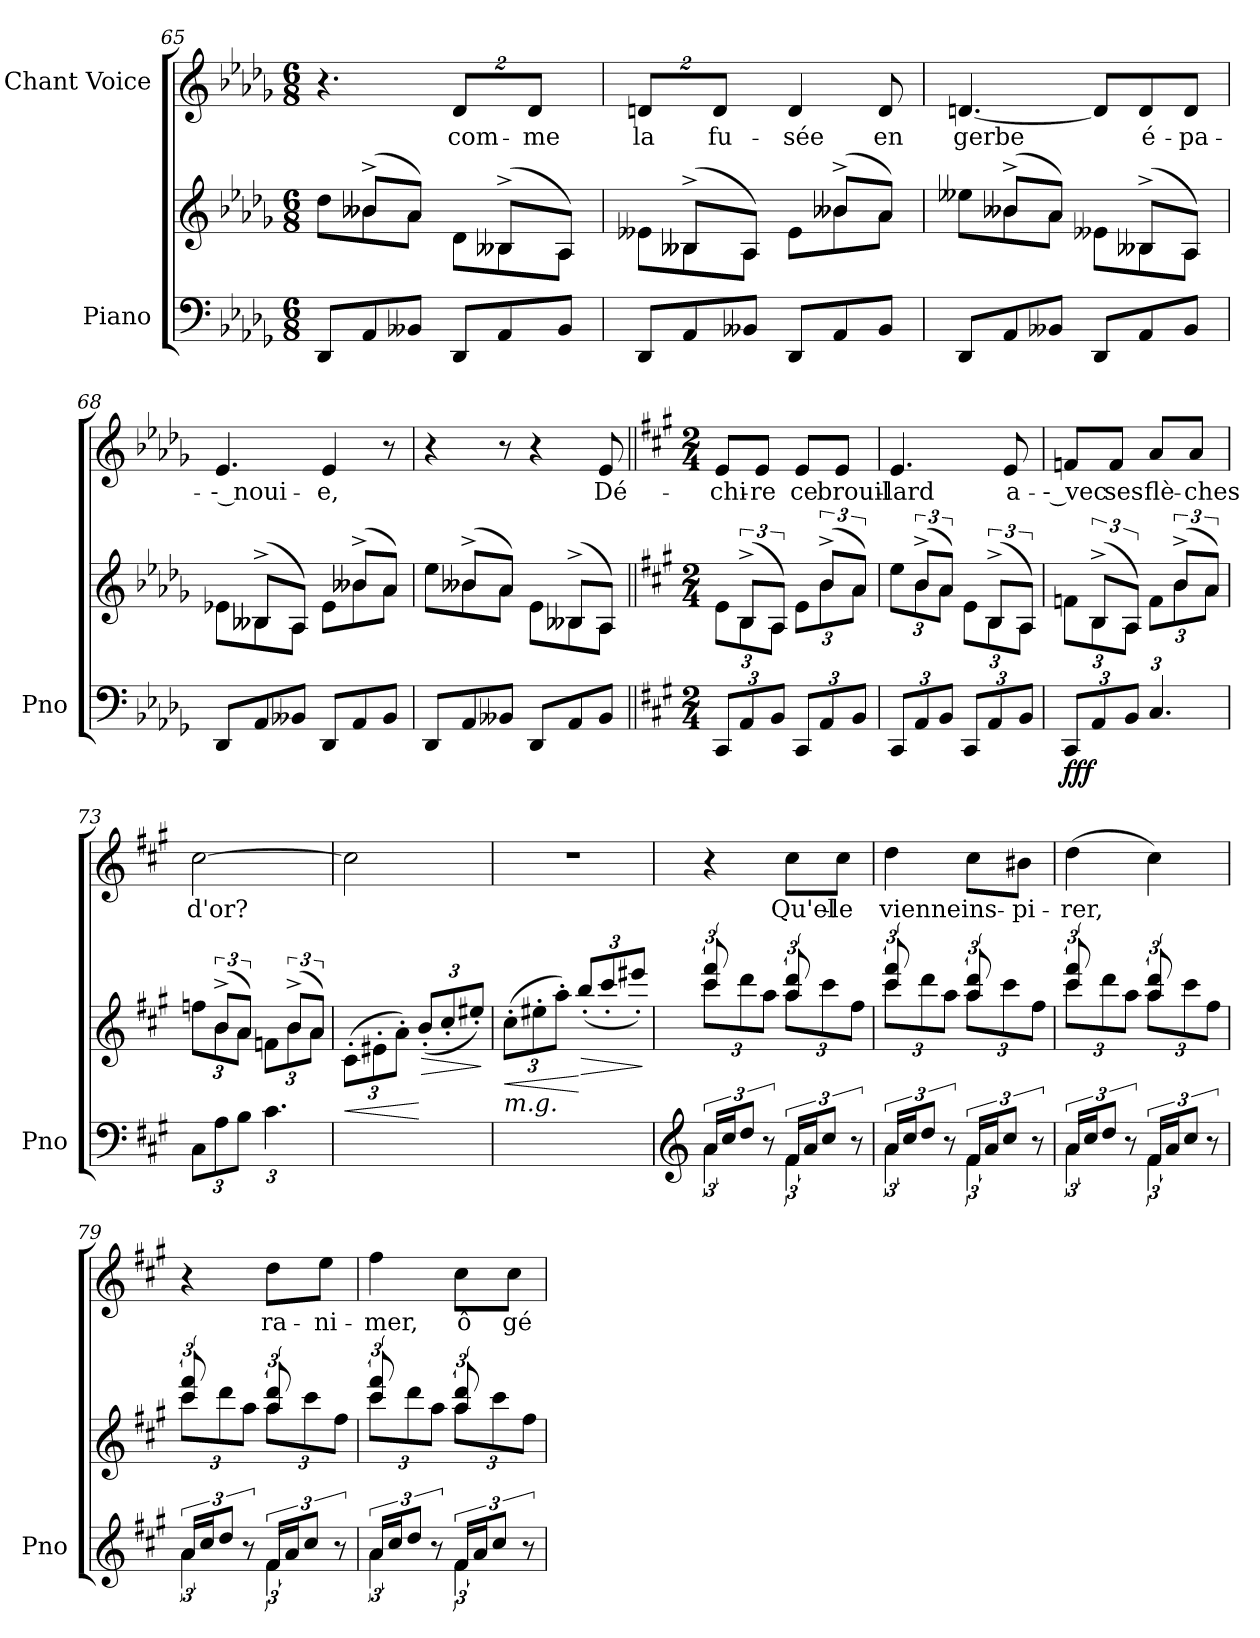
**kern	**kern	**dynam	**kern	**text
*part2	*part2	*part2	*part1	*part1
*staff3	*staff2	*staff2/3	*staff1	*staff1
*I"Piano	*	*	*I"Chant Voice	*
*I'Pno	*	*	*	*
*clefF4	*clefG2	*	*clefG2	*
*k[b-e-a-d-g-]	*k[b-e-a-d-g-]	*	*k[b-e-a-d-g-]	*
*M6/8	*M6/8	*	*M6/8	*
=65	=65	=65	=65	=65
*	*^	*	*	*
8DD-/L	8rddyy	8dd-\L	.	4.r	.
8AA-/	(>8b--X^/L	8b--\	.	.	.
8BB--X/J	8a-/J)	8a-\J	.	.	.
!	!	!	!	!	!LO:LY:b
8DD-/L	8ryy	8d-\L	.	16%3d-/L	com-
8AA-/	(>8B--X^/L	8B--\	.	.	.
!	!	!	!	!	!LO:LY:b
.	.	.	.	16%3d-/J	-me
8BB--/J	8A-/J)	8A-\J	.	.	.
=66	=66	=66	=66	=66	=66
!	!	!	!	!	!LO:LY:b
8DD-/L	8rddyy	8e--X\L	.	16%3dn/L	la
8AA-/	(>8B--X^/L	8B--\	.	.	.
!	!	!	!	!	!LO:LY:b
.	.	.	.	16%3d/J	fu-
8BB--X/J	8A-/J)	8A-\J	.	.	.
!	!	!	!	!	!LO:LY:b
8DD-/L	8ryy	8e--\L	.	4d/	-sée
8AA-/	(>8b--X^/L	8b--\	.	.	.
!	!	!	!	!	!LO:LY:b
8BB--/J	8a-/J)	8a-\J	.	8d/	en
=67	=67	=67	=67	=67	=67
!	!	!	!	!	!LO:LY:b
8DD-/L	8rddyy	8ee--X\L	.	[4.dn/	gerbe
8AA-/	(>8b--X^/L	8b--\	.	.	.
8BB--X/J	8a-/J)	8a-\J	.	.	.
8DD-/L	8ryy	8e--X\L	.	8d/L]	.
!	!	!	!	!	!LO:LY:b
8AA-/	(>8B--X^/L	8B--\	.	8d/	é-
!	!	!	!	!	!LO:LY:b
8BB--/J	8A-/J)	8A-\J	.	8d/J	-pa-
!!LO:PB:g=z
=68	=68	=68	=68	=68	=68
!	!	!	!	!	!LO:LY:b
8DD-/L	8rddyy	8e-X\L	.	4.e-/	-- noui-
8AA-/	(>8B--X^/L	8B--\	.	.	.
8BB--X/J	8A-/J)	8A-\J	.	.	.
!	!	!	!	!	!LO:LY:b
8DD-/L	8ryy	8e-\L	.	4e-/	-e,
8AA-/	(>8b--X^/L	8b--\	.	.	.
8BB--/J	8a-/J)	8a-\J	.	8r	.
=69	=69	=69	=69	=69	=69
8DD-/L	8rddyy	8ee-\L	.	4r	.
8AA-/	(>8b--X^/L	8b--\	.	.	.
8BB--X/J	8a-/J)	8a-\J	.	8r	.
8DD-/L	8ryy	8e-\L	.	4r	.
8AA-/	(>8B--X^/L	8B--\	.	.	.
!	!	!	!	!	!LO:LY:b
8BB--/J	8A-/J)	8A-\J	.	8e-/	Dé-
=70||	=70||	=70||	=70||	=70||	=70||
*k[f#c#g#]	*k[f#c#g#]	*	*	*k[f#c#g#]	*
*M2/4	*M2/4	*	*	*M2/4	*
*Xbrackettup	*	*Xbrackettup	*	*	*
*	*	*	*	*MM80	*
!	!	!	!	!	!LO:LY:b
12CC#/L	12ryy	12e\L	.	8e/L	-chi-
12AA/	(>12B^/L	12B\	.	.	.
!	!	!	!	!	!LO:LY:b
.	.	.	.	8e/J	-re
12BB/J	12A/J)	12A\J	.	.	.
*	*brackettup	*Xbrackettup	*	*	*
!	!	!	!	!	!LO:LY:b
12CC#/L	12ryy	12e\L	.	8e/L	ce
12AA/	(>12b^/L	12b\	.	.	.
!	!	!	!	!	!LO:LY:b
.	.	.	.	8e/J	brouil-
12BB/J	12a/J)	12a\J	.	.	.
=71	=71	=71	=71	=71	=71
*	*brackettup	*Xbrackettup	*	*	*
!	!	!	!	!	!LO:LY:b
12CC#/L	12ryy	12ee\L	.	4.e/	-lard
12AA/	(>12b^/L	12b\	.	.	.
12BB/J	12a/J)	12a\J	.	.	.
*	*brackettup	*Xbrackettup	*	*	*
12CC#/L	12ryy	12e\L	.	.	.
12AA/	(>12B^/L	12B\	.	.	.
!	!	!	!	!	!LO:LY:b
.	.	.	.	8e/	a-
12BB/J	12A/J)	12A\J	.	.	.
!!LO:LB:g=z
=72	=72	=72	=72	=72	=72
*	*brackettup	*Xbrackettup	*	*	*
!	!	!	!LO:DY:b=2	!	!LO:LY:b
!	!	!	!LO:DY:n=1:b	!	!
12CC#/L	12ryy	12fn\L	f ff	8fn/L	-- vec
12AA/	(>12B^/L	12B\	.	.	.
!	!	!	!	!	!LO:LY:b
.	.	.	.	8f/J	ses
12BB/J	12A/J)	12A\J	.	.	.
*	*brackettup	*Xbrackettup	*	*	*
!	!	!	!	!	!LO:LY:b
6.C#/	12ryy	12f\L	.	8a/L	flè-
.	(>12b^/L	12b\	.	.	.
!	!	!	!	!	!LO:LY:b
.	.	.	.	8a/J	-ches
.	12a/J)	12a\J	.	.	.
=73	=73	=73	=73	=73	=73
*	*brackettup	*Xbrackettup	*	*	*
!	!	!	!	!	!LO:LY:b
12C#\L	12ryy	12ffn\L	.	[2cc#\	d'or?
12A\	(>12b^/L	12b\	.	.	.
12B\J	12a/J)	12a\J	.	.	.
*	*brackettup	*Xbrackettup	*	*	*
6.c#\	12ryy	12fn\L	.	.	.
.	(>12b^/L	12b\	.	.	.
.	12a/J)	12a\J	.	.	.
=74	=74	=74	=74	=74	=74
!	!LO:TX:b:i:t=m.g.	!	!	!	!
!	!	!	!LO:HP:b	!	!
*	*v	*v	*	*	*
2ryy	(>12c#'\L	<	2cc#\]	.
.	12e#X'\	.	.	.
.	12a'\J)	.	.	.
!	!	!LO:HP:n=1:b	!	!
.	(<12b'/L	[ >	.	.
.	12cc#'/	.	.	.
.	12ee#X'/J)	.	.	.
.	.	]	.	.
=75	=75	=75	=75	=75
!	!LO:TX:b:i:t=m.g.	!	!	!
!	!	!LO:HP:b	!	!
2ryy	(>12cc#'\L	<	2r	.
.	12ee#X'\	.	.	.
.	12aa'\J)	.	.	.
!	!	!LO:HP:n=1:b	!	!
.	(<12bb'/L	[ >	.	.
.	12ccc#'/	.	.	.
.	12eee#X'/J)	.	.	.
.	.	]	.	.
=76	=76	=76	=76	=76
*clefG2	*	*	*	*
*	*^	*	*	*
*brackettup	*brackettup	*Xbrackettup	*	*	*
*^	*	*	*	*	*
24a/LL	6a\	12ccc#/ 12fff#/	12ccc#\L	.	4r	.
24cc#/J	.	.	.	.	.	.
12dd/J	.	12rddyy	12ddd\	.	.	.
12r	12ryy	12rddyy	12aa\J	.	.	.
*	*	*brackettup	*Xbrackettup	*	*	*
!	!	!	!	!	!	!LO:LY:b
24f#/LL	6f#\	12aa/ 12ddd/	12aa\L	.	8cc#\L	Qu'el-
24a/J	.	.	.	.	.	.
12cc#/J	.	12rddyy	12ccc#\	.	.	.
!	!	!	!	!	!	!LO:LY:b
.	.	.	.	.	8cc#\J	-le
12r	12ryy	12ryy	12ff#\J	.	.	.
!!LO:LB:g=z
=77	=77	=77	=77	=77	=77	=77
*	*	*brackettup	*Xbrackettup	*	*	*
!	!	!	!	!	!	!LO:LY:b
24a/LL	6a\	12ccc#/ 12fff#/	12ccc#\L	.	4dd\	vienne
24cc#/J	.	.	.	.	.	.
12dd/J	.	12rddyy	12ddd\	.	.	.
12r	12ryy	12rddyy	12aa\J	.	.	.
*	*	*brackettup	*Xbrackettup	*	*	*
!	!	!	!	!	!	!LO:LY:b
24f#/LL	6f#\	12aa/ 12ddd/	12aa\L	.	8cc#\L	ins-
24a/J	.	.	.	.	.	.
12cc#/J	.	12rddyy	12ccc#\	.	.	.
!	!	!	!	!	!	!LO:LY:b
.	.	.	.	.	8b#X\J	-pi-
12r	12ryy	12ryy	12ff#\J	.	.	.
=78	=78	=78	=78	=78	=78	=78
*	*	*brackettup	*Xbrackettup	*	*	*
!	!	!	!	!	!	!LO:LY:b
24a/LL	6a\	12ccc#/ 12fff#/	12ccc#\L	.	(>4dd\	-rer,
24cc#/J	.	.	.	.	.	.
12dd/J	.	12rddyy	12ddd\	.	.	.
12r	12ryy	12rddyy	12aa\J	.	.	.
*	*	*brackettup	*Xbrackettup	*	*	*
24f#/LL	6f#\	12aa/ 12ddd/	12aa\L	.	4cc#\)	.
24a/J	.	.	.	.	.	.
12cc#/J	.	12rddyy	12ccc#\	.	.	.
12r	12ryy	12ryy	12ff#\J	.	.	.
=79	=79	=79	=79	=79	=79	=79
*	*	*brackettup	*Xbrackettup	*	*	*
24a/LL	6a\	12ccc#/ 12fff#/	12ccc#\L	.	4r	.
24cc#/J	.	.	.	.	.	.
12dd/J	.	12rddyy	12ddd\	.	.	.
12r	12ryy	12rddyy	12aa\J	.	.	.
*	*	*brackettup	*Xbrackettup	*	*	*
!	!	!	!	!	!	!LO:LY:b
24f#/LL	6f#\	12aa/ 12ddd/	12aa\L	.	8dd\L	ra-
24a/J	.	.	.	.	.	.
12cc#/J	.	12rddyy	12ccc#\	.	.	.
!	!	!	!	!	!	!LO:LY:b
.	.	.	.	.	8ee\J	-ni-
12r	12ryy	12ryy	12ff#\J	.	.	.
=80	=80	=80	=80	=80	=80	=80
*	*	*brackettup	*Xbrackettup	*	*	*
!	!	!	!	!	!	!LO:LY:b
24a/LL	6a\	12ccc#/ 12fff#/	12ccc#\L	.	4ff#\	-mer,
24cc#/J	.	.	.	.	.	.
12dd/J	.	12rddyy	12ddd\	.	.	.
12r	12ryy	12rddyy	12aa\J	.	.	.
*	*	*brackettup	*Xbrackettup	*	*	*
!	!	!	!	!	!	!LO:LY:b
24f#/LL	6f#\	12aa/ 12ddd/	12aa\L	.	8cc#\L	ô
24a/J	.	.	.	.	.	.
12cc#/J	.	12rddyy	12ccc#\	.	.	.
!	!	!	!	!	!	!LO:LY:b
.	.	.	.	.	8cc#\J	gé-
12r	12ryy	12ryy	12ff#\J	.	.	.
*v	*v	*	*	*	*	*
*	*v	*v	*	*	*
=	=	=	=	=
*-	*-	*-	*-	*-
